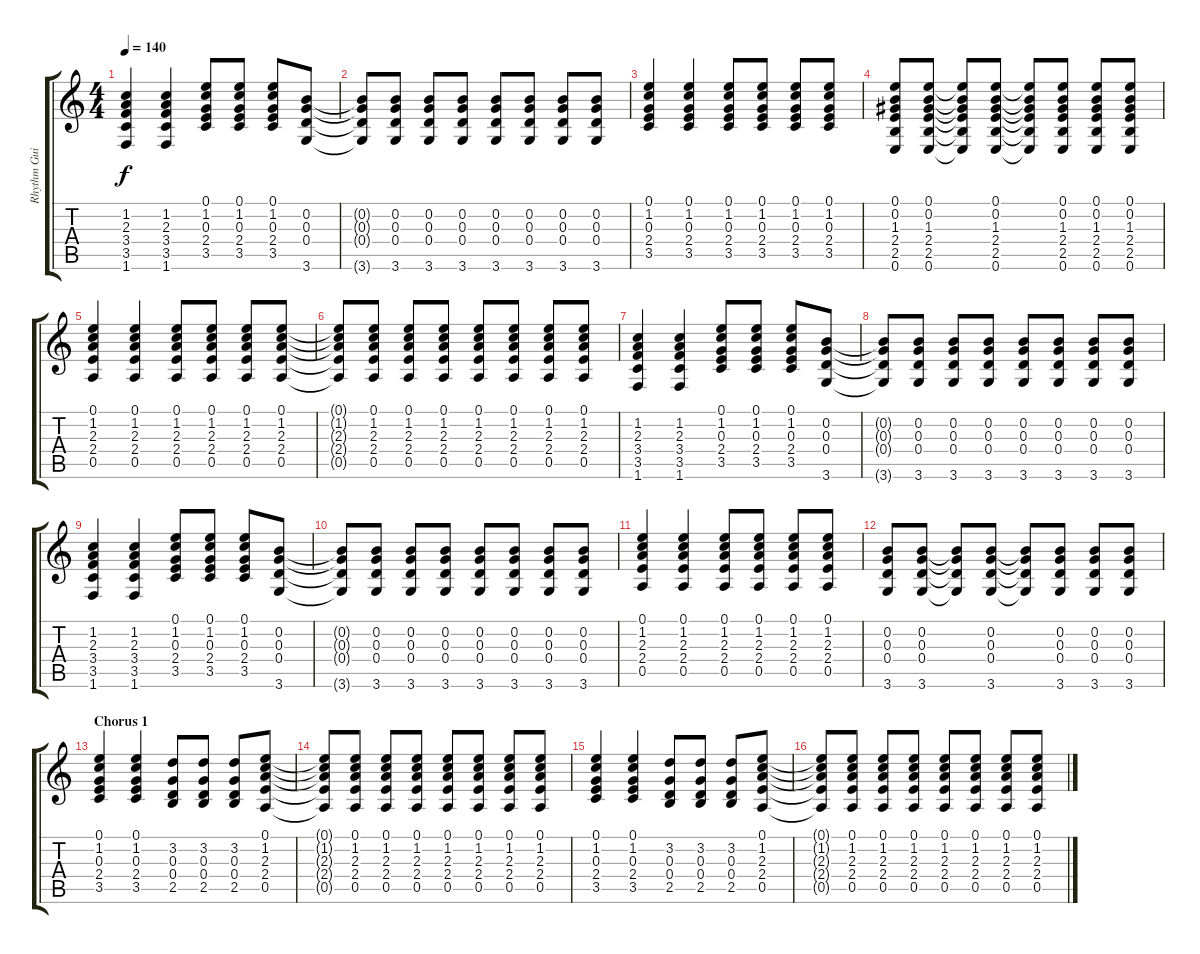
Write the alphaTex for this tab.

\track ("Rhythm Guitar" "Rhythm Gui") {instrument overdrivenguitar}
\staff {score tabs}
\tuning (E4 B3 G3 D3 A2 E2) {hide}
\ts (4 4)
\tempo 140
\clef g2
\ks c
(1.2 2.3 3.4 3.5 1.6).4{dy f} (1.2 2.3 3.4 3.5 1.6).4 (0.1 1.2 0.3 2.4 3.5).8 (0.1 1.2 0.3 2.4 3.5).8 (0.1 1.2 0.3 2.4 3.5).8 (0.2 0.3 0.4 3.6).8 |
(0.2{t} 0.3{t} 0.4{t} 3.6{t}).8 (0.2 0.3 0.4 3.6).8 (0.2 0.3 0.4 3.6).8 (0.2 0.3 0.4 3.6).8 (0.2 0.3 0.4 3.6).8 (0.2 0.3 0.4 3.6).8 (0.2 0.3 0.4 3.6).8 (0.2 0.3 0.4 3.6).8 |
(0.1 1.2 0.3 2.4 3.5).4 (0.1 1.2 0.3 2.4 3.5).4 (0.1 1.2 0.3 2.4 3.5).8 (0.1 1.2 0.3 2.4 3.5).8 (0.1 1.2 0.3 2.4 3.5).8 (0.1 1.2 0.3 2.4 3.5).8 |
(0.1 0.2 1.3 2.4 2.5 0.6).8 (0.1 0.2 1.3 2.4 2.5 0.6).8 (0.1{t} 0.2{t} 1.3{t} 2.4{t} 2.5{t} 0.6{t}).8 (0.1 0.2 1.3 2.4 2.5 0.6).8 (0.1{t} 0.2{t} 1.3{t} 2.4{t} 2.5{t} 0.6{t}).8 (0.1 0.2 1.3 2.4 2.5 0.6).8 (0.1 0.2 1.3 2.4 2.5 0.6).8 (0.1 0.2 1.3 2.4 2.5 0.6).8 |
(0.1 1.2 2.3 2.4 0.5).4 (0.1 1.2 2.3 2.4 0.5).4 (0.1 1.2 2.3 2.4 0.5).8 (0.1 1.2 2.3 2.4 0.5).8 (0.1 1.2 2.3 2.4 0.5).8 (0.1 1.2 2.3 2.4 0.5).8 |
(0.1{t} 1.2{t} 2.3{t} 2.4{t} 0.5{t}).8 (0.1 1.2 2.3 2.4 0.5).8 (0.1 1.2 2.3 2.4 0.5).8 (0.1 1.2 2.3 2.4 0.5).8 (0.1 1.2 2.3 2.4 0.5).8 (0.1 1.2 2.3 2.4 0.5).8 (0.1 1.2 2.3 2.4 0.5).8 (0.1 1.2 2.3 2.4 0.5).8 |
(1.2 2.3 3.4 3.5 1.6).4 (1.2 2.3 3.4 3.5 1.6).4 (0.1 1.2 0.3 2.4 3.5).8 (0.1 1.2 0.3 2.4 3.5).8 (0.1 1.2 0.3 2.4 3.5).8 (0.2 0.3 0.4 3.6).8 |
(0.2{t} 0.3{t} 0.4{t} 3.6{t}).8 (0.2 0.3 0.4 3.6).8 (0.2 0.3 0.4 3.6).8 (0.2 0.3 0.4 3.6).8 (0.2 0.3 0.4 3.6).8 (0.2 0.3 0.4 3.6).8 (0.2 0.3 0.4 3.6).8 (0.2 0.3 0.4 3.6).8 |
(1.2 2.3 3.4 3.5 1.6).4 (1.2 2.3 3.4 3.5 1.6).4 (0.1 1.2 0.3 2.4 3.5).8 (0.1 1.2 0.3 2.4 3.5).8 (0.1 1.2 0.3 2.4 3.5).8 (0.2 0.3 0.4 3.6).8 |
(0.2{t} 0.3{t} 0.4{t} 3.6{t}).8 (0.2 0.3 0.4 3.6).8 (0.2 0.3 0.4 3.6).8 (0.2 0.3 0.4 3.6).8 (0.2 0.3 0.4 3.6).8 (0.2 0.3 0.4 3.6).8 (0.2 0.3 0.4 3.6).8 (0.2 0.3 0.4 3.6).8 |
(0.1 1.2 2.3 2.4 0.5).4 (0.1 1.2 2.3 2.4 0.5).4 (0.1 1.2 2.3 2.4 0.5).8 (0.1 1.2 2.3 2.4 0.5).8 (0.1 1.2 2.3 2.4 0.5).8 (0.1 1.2 2.3 2.4 0.5).8 |
(0.2 0.3 0.4 3.6).8 (0.2 0.3 0.4 3.6).8 (0.2{t} 0.3{t} 0.4{t} 3.6{t}).8 (0.2 0.3 0.4 3.6).8 (0.2{t} 0.3{t} 0.4{t} 3.6{t}).8 (0.2 0.3 0.4 3.6).8 (0.2 0.3 0.4 3.6).8 (0.2 0.3 0.4 3.6).8 |
\section ("" "Chorus 1")
(0.1 1.2 0.3 2.4 3.5).4 (0.1 1.2 0.3 2.4 3.5).4 (3.2 0.3 0.4 2.5).8 (3.2 0.3 0.4 2.5).8 (3.2 0.3 0.4 2.5).8 (0.1 1.2 2.3 2.4 0.5).8 |
(0.1{t} 1.2{t} 2.3{t} 2.4{t} 0.5{t}).8 (0.1 1.2 2.3 2.4 0.5).8 (0.1 1.2 2.3 2.4 0.5).8 (0.1 1.2 2.3 2.4 0.5).8 (0.1 1.2 2.3 2.4 0.5).8 (0.1 1.2 2.3 2.4 0.5).8 (0.1 1.2 2.3 2.4 0.5).8 (0.1 1.2 2.3 2.4 0.5).8 |
(0.1 1.2 0.3 2.4 3.5).4 (0.1 1.2 0.3 2.4 3.5).4 (3.2 0.3 0.4 2.5).8 (3.2 0.3 0.4 2.5).8 (3.2 0.3 0.4 2.5).8 (0.1 1.2 2.3 2.4 0.5).8 |
(0.1{t} 1.2{t} 2.3{t} 2.4{t} 0.5{t}).8 (0.1 1.2 2.3 2.4 0.5).8 (0.1 1.2 2.3 2.4 0.5).8 (0.1 1.2 2.3 2.4 0.5).8 (0.1 1.2 2.3 2.4 0.5).8 (0.1 1.2 2.3 2.4 0.5).8 (0.1 1.2 2.3 2.4 0.5).8 (0.1 1.2 2.3 2.4 0.5).8
